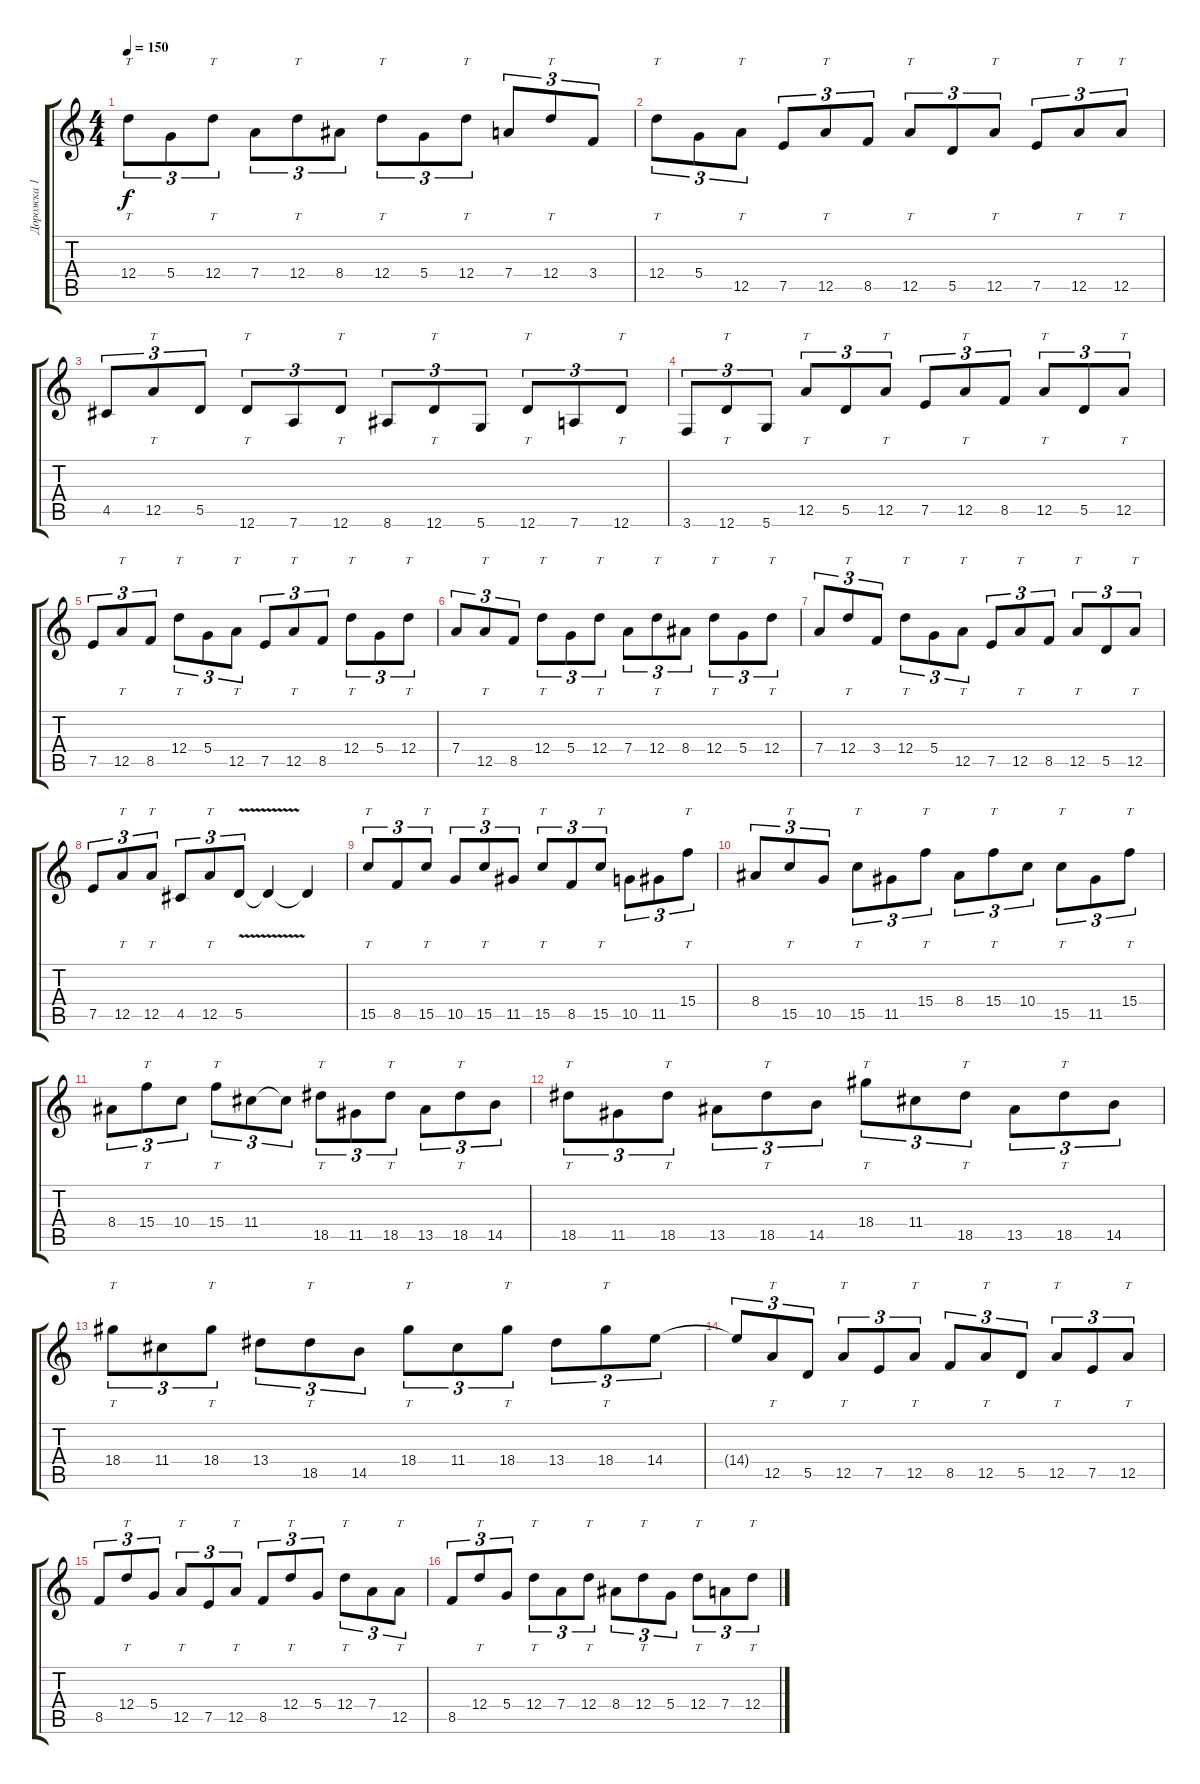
\track ("Дорожка 1" "Дорожка 1") {instrument distortionguitar}
\staff {score tabs}
\tuning (E4 B3 G3 D3 A2 D2) {hide}
\ts (4 4)
\tempo 150
\clef g2
\ks c
12.4.8{tt tu (3 2) dy f} 5.4.8{tu (3 2)} 12.4.8{tt tu (3 2)} 7.4.8{tu (3 2)} 12.4.8{tt tu (3 2)} 8.4.8{tu (3 2)} 12.4.8{tt tu (3 2)} 5.4.8{tu (3 2)} 12.4.8{tt tu (3 2)} 7.4.8{tu (3 2)} 12.4.8{tt tu (3 2)} 3.4.8{tu (3 2)} |
12.4.8{tt tu (3 2)} 5.4.8{tu (3 2)} 12.5.8{tt tu (3 2)} 7.5.8{tu (3 2)} 12.5.8{tt tu (3 2)} 8.5.8{tu (3 2)} 12.5.8{tt tu (3 2)} 5.5.8{tu (3 2)} 12.5.8{tt tu (3 2)} 7.5.8{tu (3 2)} 12.5.8{tt tu (3 2)} 12.5.8{tt tu (3 2)} |
4.5.8{tu (3 2)} 12.5.8{tt tu (3 2)} 5.5.8{tu (3 2)} 12.6.8{tt tu (3 2)} 7.6.8{tu (3 2)} 12.6.8{tt tu (3 2)} 8.6.8{tu (3 2)} 12.6.8{tt tu (3 2)} 5.6.8{tu (3 2)} 12.6.8{tt tu (3 2)} 7.6.8{tu (3 2)} 12.6.8{tt tu (3 2)} |
3.6.8{tu (3 2)} 12.6.8{tt tu (3 2)} 5.6.8{tu (3 2)} 12.5.8{tt tu (3 2)} 5.5.8{tu (3 2)} 12.5.8{tt tu (3 2)} 7.5.8{tu (3 2)} 12.5.8{tt tu (3 2)} 8.5.8{tu (3 2)} 12.5.8{tt tu (3 2)} 5.5.8{tu (3 2)} 12.5.8{tt tu (3 2)} |
7.5.8{tu (3 2)} 12.5.8{tt tu (3 2)} 8.5.8{tu (3 2)} 12.4.8{tt tu (3 2)} 5.4.8{tu (3 2)} 12.5.8{tt tu (3 2)} 7.5.8{tu (3 2)} 12.5.8{tt tu (3 2)} 8.5.8{tu (3 2)} 12.4.8{tt tu (3 2)} 5.4.8{tu (3 2)} 12.4.8{tt tu (3 2)} |
7.4.8{tu (3 2)} 12.5.8{tt tu (3 2)} 8.5.8{tu (3 2)} 12.4.8{tt tu (3 2)} 5.4.8{tu (3 2)} 12.4.8{tt tu (3 2)} 7.4.8{tu (3 2)} 12.4.8{tt tu (3 2)} 8.4.8{tu (3 2)} 12.4.8{tt tu (3 2)} 5.4.8{tu (3 2)} 12.4.8{tt tu (3 2)} |
7.4.8{tu (3 2)} 12.4.8{tt tu (3 2)} 3.4.8{tu (3 2)} 12.4.8{tt tu (3 2)} 5.4.8{tu (3 2)} 12.5.8{tt tu (3 2)} 7.5.8{tu (3 2)} 12.5.8{tt tu (3 2)} 8.5.8{tu (3 2)} 12.5.8{tt tu (3 2)} 5.5.8{tu (3 2)} 12.5.8{tt tu (3 2)} |
7.5.8{tu (3 2)} 12.5.8{tt tu (3 2)} 12.5.8{tt tu (3 2)} 4.5.8{tu (3 2)} 12.5.8{tt tu (3 2)} 5.5{v}.8{tu (3 2)} 5.5{t}.4 5.5{t}.4 |
15.5.8{tt tu (3 2)} 8.5.8{tu (3 2)} 15.5.8{tt tu (3 2)} 10.5.8{tu (3 2)} 15.5.8{tt tu (3 2)} 11.5.8{tu (3 2)} 15.5.8{tt tu (3 2)} 8.5.8{tu (3 2)} 15.5.8{tt tu (3 2)} 10.5.8{tu (3 2)} 11.5.8{tu (3 2)} 15.4.8{tt tu (3 2)} |
8.4.8{tu (3 2)} 15.5.8{tt tu (3 2)} 10.5.8{tu (3 2)} 15.5.8{tt tu (3 2)} 11.5.8{tu (3 2)} 15.4.8{tt tu (3 2)} 8.4.8{tu (3 2)} 15.4.8{tt tu (3 2)} 10.4.8{tu (3 2)} 15.5.8{tt tu (3 2)} 11.5.8{tu (3 2)} 15.4.8{tt tu (3 2)} |
8.4.8{tu (3 2)} 15.4.8{tt tu (3 2)} 10.4.8{tu (3 2)} 15.4.8{tt tu (3 2)} 11.4.8{tu (3 2)} 11.4{t}.8{tu (3 2)} 18.5.8{tt tu (3 2)} 11.5.8{tu (3 2)} 18.5.8{tt tu (3 2)} 13.5.8{tu (3 2)} 18.5.8{tt tu (3 2)} 14.5.8{tu (3 2)} |
18.5.8{tt tu (3 2)} 11.5.8{tu (3 2)} 18.5.8{tt tu (3 2)} 13.5.8{tu (3 2)} 18.5.8{tt tu (3 2)} 14.5.8{tu (3 2)} 18.4.8{tt tu (3 2)} 11.4.8{tu (3 2)} 18.5.8{tt tu (3 2)} 13.5.8{tu (3 2)} 18.5.8{tt tu (3 2)} 14.5.8{tu (3 2)} |
18.4.8{tt tu (3 2)} 11.4.8{tu (3 2)} 18.4.8{tt tu (3 2)} 13.4.8{tu (3 2)} 18.5.8{tt tu (3 2)} 14.5.8{tu (3 2)} 18.4.8{tt tu (3 2)} 11.4.8{tu (3 2)} 18.4.8{tt tu (3 2)} 13.4.8{tu (3 2)} 18.4.8{tt tu (3 2)} 14.4.8{tu (3 2)} |
14.4{t}.8{tu (3 2)} 12.5.8{tt tu (3 2)} 5.5.8{tu (3 2)} 12.5.8{tt tu (3 2)} 7.5.8{tu (3 2)} 12.5.8{tt tu (3 2)} 8.5.8{tu (3 2)} 12.5.8{tt tu (3 2)} 5.5.8{tu (3 2)} 12.5.8{tt tu (3 2)} 7.5.8{tu (3 2)} 12.5.8{tt tu (3 2)} |
8.5.8{tu (3 2)} 12.4.8{tt tu (3 2)} 5.4.8{tu (3 2)} 12.5.8{tt tu (3 2)} 7.5.8{tu (3 2)} 12.5.8{tt tu (3 2)} 8.5.8{tu (3 2)} 12.4.8{tt tu (3 2)} 5.4.8{tu (3 2)} 12.4.8{tt tu (3 2)} 7.4.8{tu (3 2)} 12.5.8{tt tu (3 2)} |
8.5.8{tu (3 2)} 12.4.8{tt tu (3 2)} 5.4.8{tu (3 2)} 12.4.8{tt tu (3 2)} 7.4.8{tu (3 2)} 12.4.8{tt tu (3 2)} 8.4.8{tu (3 2)} 12.4.8{tt tu (3 2)} 5.4.8{tu (3 2)} 12.4.8{tt tu (3 2)} 7.4.8{tu (3 2)} 12.4.8{tt tu (3 2)}
